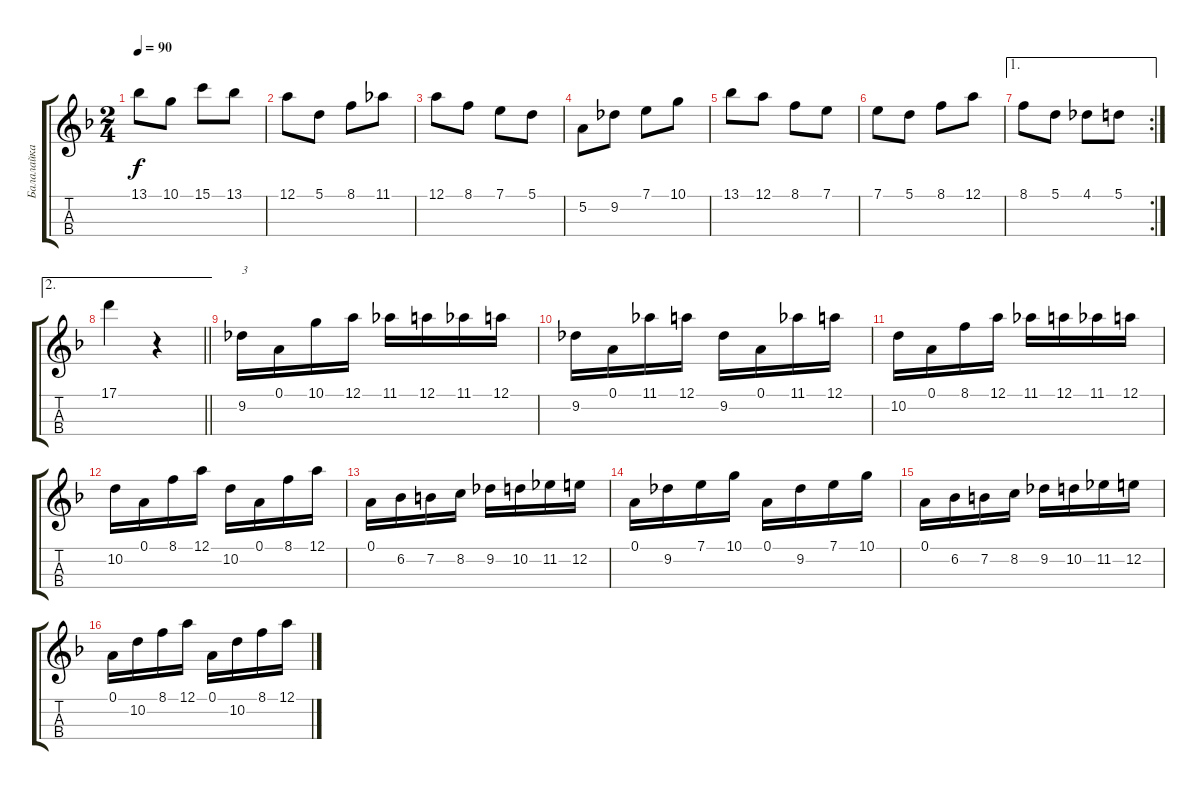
\track ("Балалайка" "Балалайка") {instrument acousticguitarsteel}
\staff {score tabs}
\tuning (A3 E3 E3 E3) {hide}
\ts (2 4)
\tempo 90
\clef g2
\ks f
13.1.8{dy f} 10.1.8 15.1.8 13.1.8 |
12.1.8 5.1.8 8.1.8 11.1.8 |
12.1.8 8.1.8 7.1.8 5.1.8 |
5.2.8 9.2.8 7.1.8 10.1.8 |
13.1.8 12.1.8 8.1.8 7.1.8 |
7.1.8 5.1.8 8.1.8 12.1.8 |
\ae 1
\rc 2
8.1.8 5.1.8 4.1.8 5.1.8 |
\ae 2
\barLineRight lightlight
17.1.4 r.4 |
9.2.16{txt "3"} 0.1.16 10.1.16 12.1.16 11.1.16 12.1.16 11.1.16 12.1.16 |
9.2.16 0.1.16 11.1.16 12.1.16 9.2.16 0.1.16 11.1.16 12.1.16 |
10.2.16 0.1.16 8.1.16 12.1.16 11.1.16 12.1.16 11.1.16 12.1.16 |
10.2.16 0.1.16 8.1.16 12.1.16 10.2.16 0.1.16 8.1.16 12.1.16 |
0.1.16 6.2.16 7.2.16 8.2.16 9.2.16 10.2.16 11.2.16 12.2.16 |
0.1.16 9.2.16 7.1.16 10.1.16 0.1.16 9.2.16 7.1.16 10.1.16 |
0.1.16 6.2.16 7.2.16 8.2.16 9.2.16 10.2.16 11.2.16 12.2.16 |
0.1.16 10.2.16 8.1.16 12.1.16 0.1.16 10.2.16 8.1.16 12.1.16
